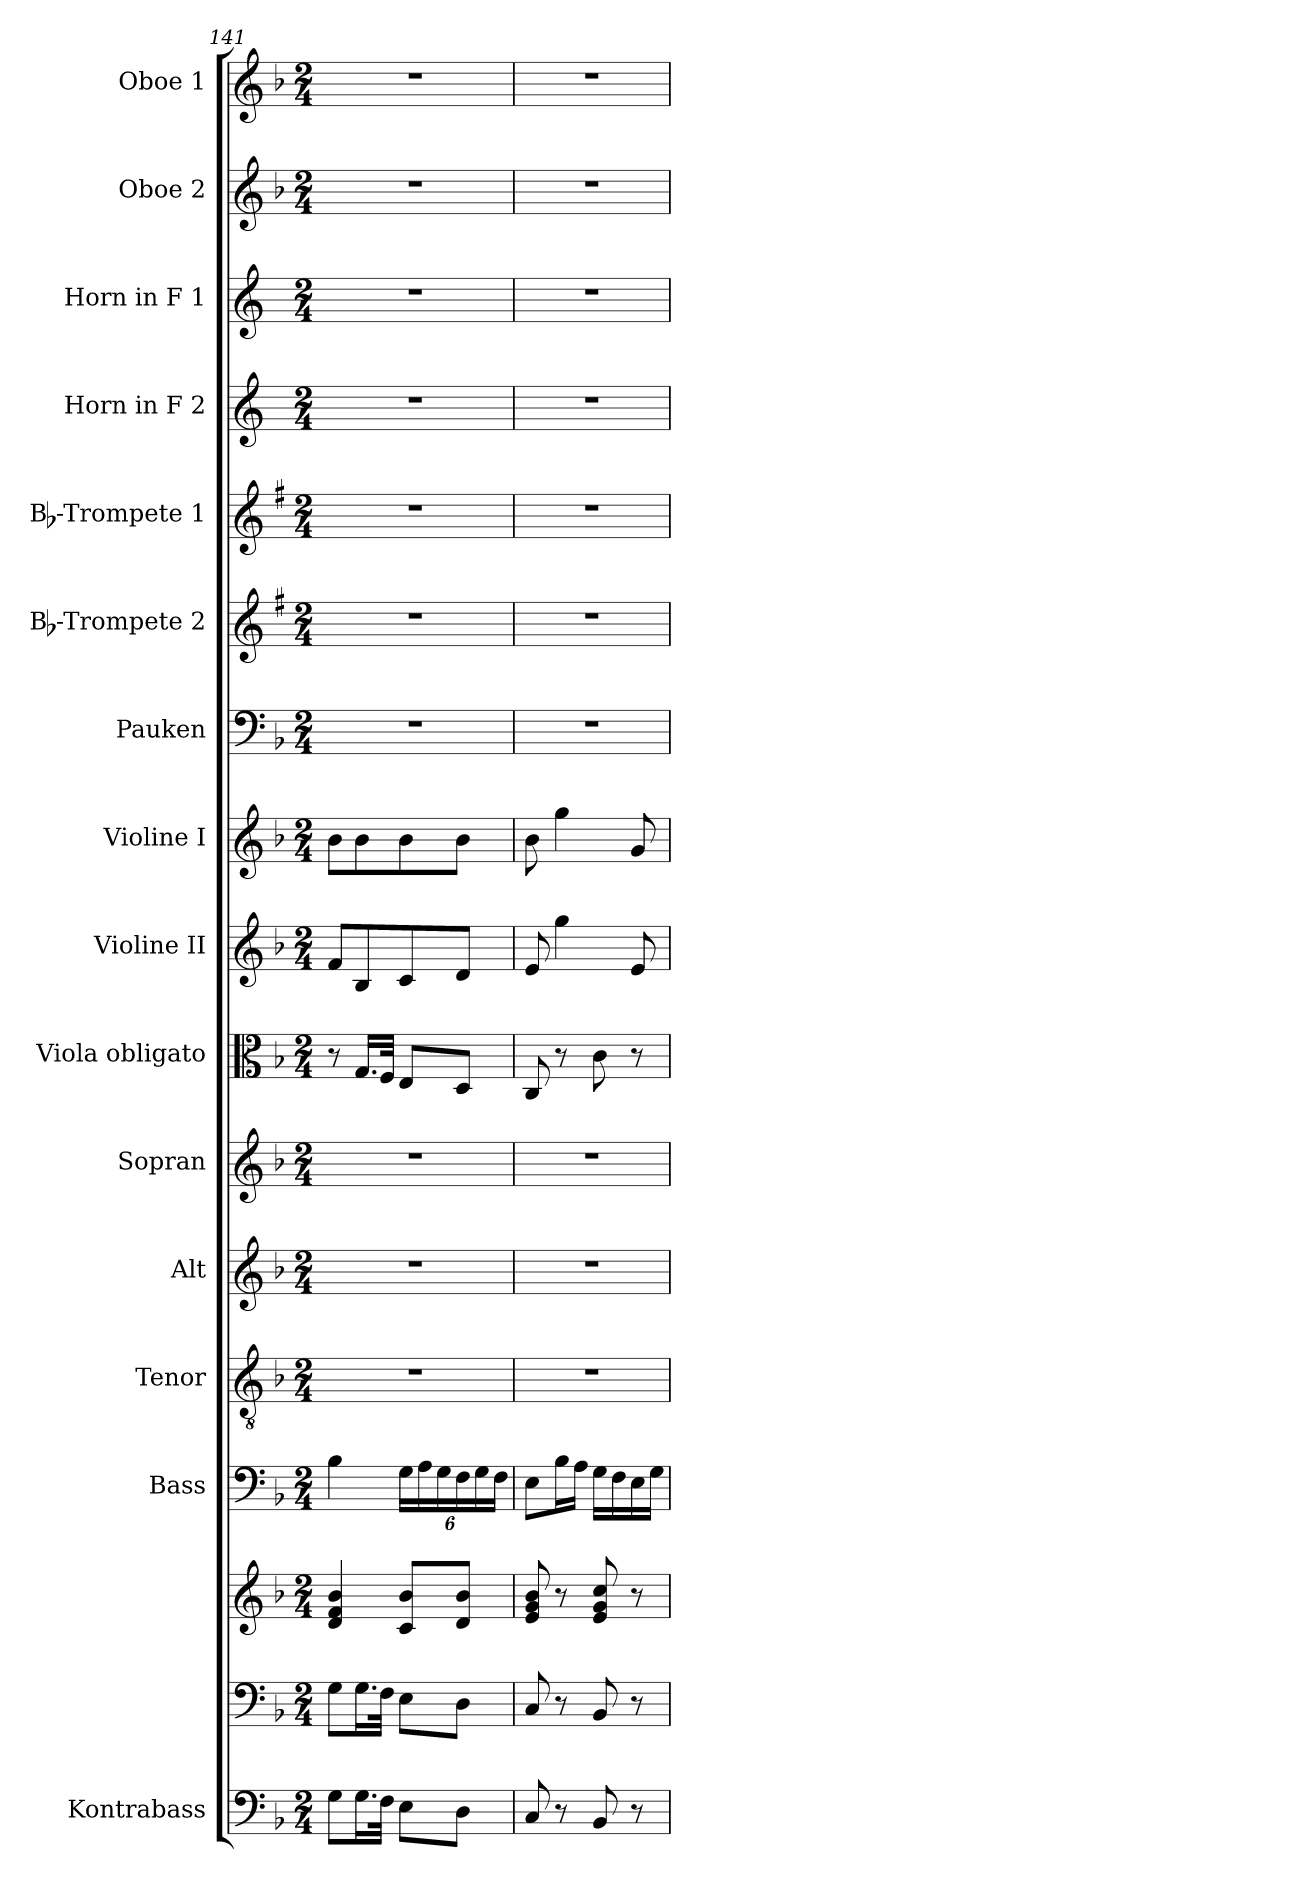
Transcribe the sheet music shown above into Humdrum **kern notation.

**kern	**kern	**kern	**kern	**kern	**kern	**kern	**kern	**kern	**kern	**kern	**kern	**kern	**kern	**kern	**kern	**kern
*part16	*part15	*part15	*part14	*part13	*part12	*part11	*part10	*part9	*part8	*part7	*part6	*part5	*part4	*part3	*part2	*part1
*staff17	*staff16	*staff15	*staff14	*staff13	*staff12	*staff11	*staff10	*staff9	*staff8	*staff7	*staff6	*staff5	*staff4	*staff3	*staff2	*staff1
*I"Kontrabass	*	*	*I"Bass	*I"Tenor	*I"Alt	*I"Sopran	*I"Viola obligato	*I"Violine II	*I"Violine I	*I"Pauken	*I"Bb-Trompete 2	*I"Bb-Trompete 1	*I"Horn in F 2	*I"Horn in F 1	*I"Oboe 2	*I"Oboe 1
*I'Kb.	*	*	*I'B.	*I'T.	*I'A.	*I'S.	*I'Vla.	*I'Vl. II	*I'Vl. I	*I'Pk.	*I'Bb Trp. 2	*I'Bb Trp. 1	*	*	*I'Ob. 2	*I'Ob. 1
*clefF4	*clefF4	*clefG2	*clefF4	*clefGv2	*clefG2	*clefG2	*clefC3	*clefG2	*clefG2	*clefF4	*clefG2	*clefG2	*clefG2	*clefG2	*clefG2	*clefG2
*ITrd7c12	*	*	*	*	*	*	*	*	*	*	*ITrd1c2	*ITrd1c2	*ITrd4c7	*ITrd4c7	*	*
*k[b-]	*k[b-]	*k[b-]	*k[b-]	*k[b-]	*k[b-]	*k[b-]	*k[b-]	*k[b-]	*k[b-]	*k[b-]	*k[b-]	*k[b-]	*k[b-]	*k[b-]	*k[b-]	*k[b-]
*F:	*F:	*F:	*F:	*F:	*F:	*F:	*F:	*F:	*F:	*F:	*F:	*F:	*F:	*F:	*F:	*F:
*M2/4	*M2/4	*M2/4	*M2/4	*M2/4	*M2/4	*M2/4	*M2/4	*M2/4	*M2/4	*M2/4	*M2/4	*M2/4	*M2/4	*M2/4	*M2/4	*M2/4
=141	=141	=141	=141	=141	=141	=141	=141	=141	=141	=141	=141	=141	=141	=141	=141	=141
8GG\L	8G\L	4d/ 4f/ 4b-/	4B-\	2r	2r	2r	8r	8f/L	8b-\L	2r	2r	2r	2r	2r	2r	2r
16.GG\L	16.G\L	.	.	.	.	.	16.G/LL	8B-/	8b-\	.	.	.	.	.	.	.
32FF\JJk	32F\JJk	.	.	.	.	.	32F/JJk	.	.	.	.	.	.	.	.	.
*	*	*	*Xbrackettup	*	*	*	*	*	*	*	*	*	*	*	*	*
8EE\L	8E\L	8c/ 8b-/L	24G\LL	.	.	.	8E/L	8c/	8b-\	.	.	.	.	.	.	.
.	.	.	24A\	.	.	.	.	.	.	.	.	.	.	.	.	.
.	.	.	24G\	.	.	.	.	.	.	.	.	.	.	.	.	.
8DD\J	8D\J	8d/ 8b-/J	24F\	.	.	.	8D/J	8d/J	8b-\J	.	.	.	.	.	.	.
.	.	.	24G\	.	.	.	.	.	.	.	.	.	.	.	.	.
.	.	.	24F\JJ	.	.	.	.	.	.	.	.	.	.	.	.	.
=142	=142	=142	=142	=142	=142	=142	=142	=142	=142	=142	=142	=142	=142	=142	=142	=142
8CC/	8C/	8e/ 8g/ 8b-/	8E\L	2r	2r	2r	8C/	8e/	8b-\	2r	2r	2r	2r	2r	2r	2r
8r	8r	8r	16B-\L	.	.	.	8r	4gg\	4gg\	.	.	.	.	.	.	.
.	.	.	16A\JJ	.	.	.	.	.	.	.	.	.	.	.	.	.
8BBB-/	8BB-/	8e/ 8g/ 8cc/	16G\LL	.	.	.	8c\	.	.	.	.	.	.	.	.	.
.	.	.	16F\	.	.	.	.	.	.	.	.	.	.	.	.	.
8r	8r	8r	16E\	.	.	.	8r	8e/	8g/	.	.	.	.	.	.	.
.	.	.	16G\JJ	.	.	.	.	.	.	.	.	.	.	.	.	.
=	=	=	=	=	=	=	=	=	=	=	=	=	=	=	=	=
*-	*-	*-	*-	*-	*-	*-	*-	*-	*-	*-	*-	*-	*-	*-	*-	*-
